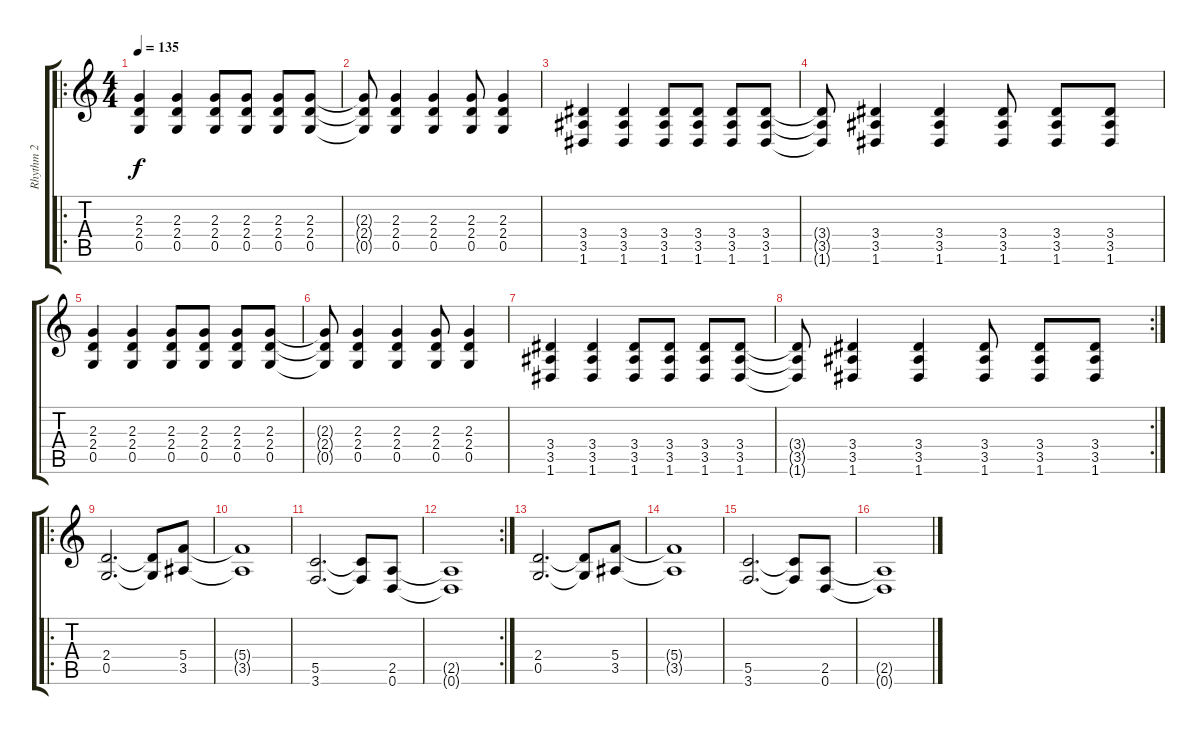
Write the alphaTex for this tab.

\track ("Rhythm 2" "Rhythm 2") {instrument distortionguitar}
\staff {score tabs}
\tuning (D4 A3 F3 C3 G2 D2) {hide}
\ro
\ts (4 4)
\tempo 135
\clef g2
\ks c
(2.3 2.4 0.5).4{dy f volume 11} (2.3 2.4 0.5).4 (2.3 2.4 0.5).8 (2.3 2.4 0.5).8 (2.3 2.4 0.5).8 (2.3 2.4 0.5).8 |
(2.3{t} 2.4{t} 0.5{t}).8 (2.3 2.4 0.5).4 (2.3 2.4 0.5).4 (2.3 2.4 0.5).8 (2.3 2.4 0.5).4 |
(3.4 3.5 1.6).4 (3.4 3.5 1.6).4 (3.4 3.5 1.6).8 (3.4 3.5 1.6).8 (3.4 3.5 1.6).8 (3.4 3.5 1.6).8 |
(3.4{t} 3.5{t} 1.6{t}).8 (3.4 3.5 1.6).4 (3.4 3.5 1.6).4 (3.4 3.5 1.6).8 (3.4 3.5 1.6).8 (3.4 3.5 1.6).8 |
(2.3 2.4 0.5).4 (2.3 2.4 0.5).4 (2.3 2.4 0.5).8 (2.3 2.4 0.5).8 (2.3 2.4 0.5).8 (2.3 2.4 0.5).8 |
(2.3{t} 2.4{t} 0.5{t}).8 (2.3 2.4 0.5).4 (2.3 2.4 0.5).4 (2.3 2.4 0.5).8 (2.3 2.4 0.5).4 |
(3.4 3.5 1.6).4 (3.4 3.5 1.6).4 (3.4 3.5 1.6).8 (3.4 3.5 1.6).8 (3.4 3.5 1.6).8 (3.4 3.5 1.6).8 |
\rc 2
(3.4{t} 3.5{t} 1.6{t}).8 (3.4 3.5 1.6).4 (3.4 3.5 1.6).4 (3.4 3.5 1.6).8 (3.4 3.5 1.6).8 (3.4 3.5 1.6).8 |
\ro
(2.4 0.5).2{d} (2.4{t} 0.5{t}).8 (5.4 3.5).8 |
(5.4{t} 3.5{t}).1 |
(5.5 3.6).2{d} (5.5{t} 3.6{t}).8 (2.5 0.6).8 |
\rc 2
(2.5{t} 0.6{t}).1 |
(2.4 0.5).2{d} (2.4{t} 0.5{t}).8 (5.4 3.5).8 |
(5.4{t} 3.5{t}).1 |
(5.5 3.6).2{d} (5.5{t} 3.6{t}).8 (2.5 0.6).8 |
(2.5{t} 0.6{t}).1
